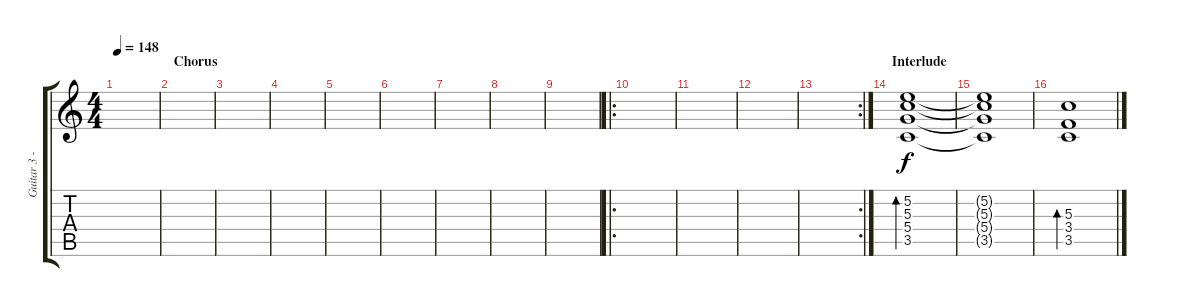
\track ("Guitar 3 - Clean" "Guitar 3 -") {instrument electricguitarclean}
\staff {score tabs}
\tuning (E4 B3 G3 D3 A2 E2) {hide}
\ts (4 4)
\tempo 148
\clef g2
\ks c
|
\section ("" "Chorus")
|
|
|
|
|
|
|
|
\ro
|
|
|
\rc 2
|
\section ("" "Interlude")
(5.2 5.3 5.4 3.5).1{bd 120} |
(5.2{t} 5.3{t} 5.4{t} 3.5{t}).1 |
(5.3 3.4 3.5).1{bd 120}
